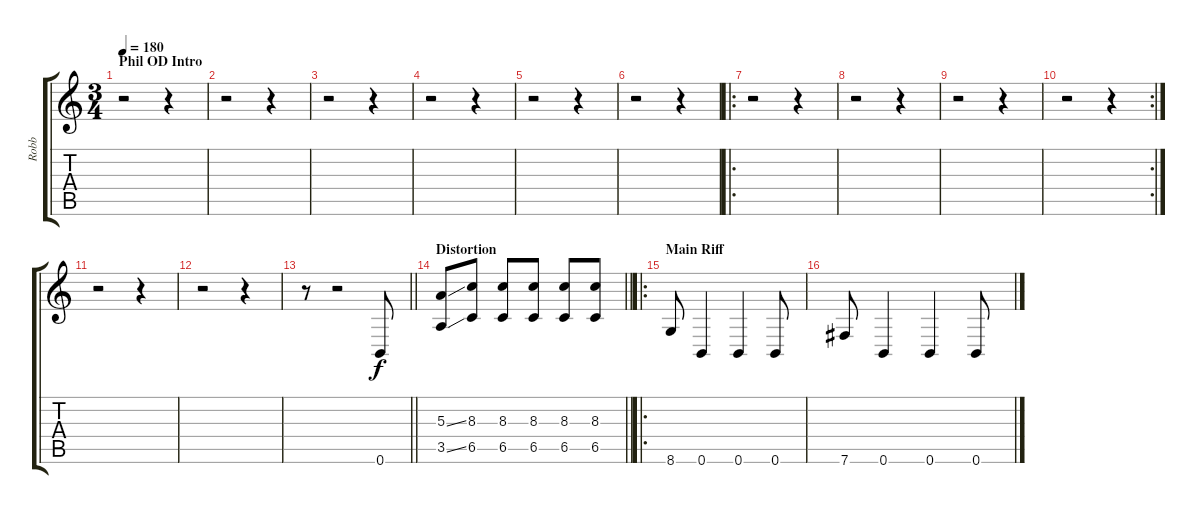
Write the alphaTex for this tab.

\track ("Robb" "Robb") {instrument distortionguitar}
\staff {score tabs}
\tuning (Db4 Ab3 E3 B2 Gb2 B1) {hide}
\ts (3 4)
\section ("" "Phil OD Intro")
\tempo 180
\clef g2
\ks c
r.2{dy f instrument distortionguitar} r.4 |
r.2 r.4 |
r.2 r.4 |
r.2 r.4 |
r.2 r.4 |
r.2 r.4 |
\ro
r.2 r.4 |
r.2 r.4 |
r.2 r.4 |
\rc 2
r.2 r.4 |
r.2 r.4 |
r.2 r.4 |
\barLineRight lightlight
r.8 r.2 0.6.8 |
\section ("" "Distortion")
\barLineRight lightlight
(5.3{ss} 3.5{ss}).8 (8.3 6.5).8 (8.3 6.5).8 (8.3 6.5).8 (8.3 6.5).8 (8.3 6.5).8 |
\ro
\section ("" "Main Riff")
8.6.8 0.6.4 0.6.4 0.6.8 |
7.6.8 0.6.4 0.6.4 0.6.8
